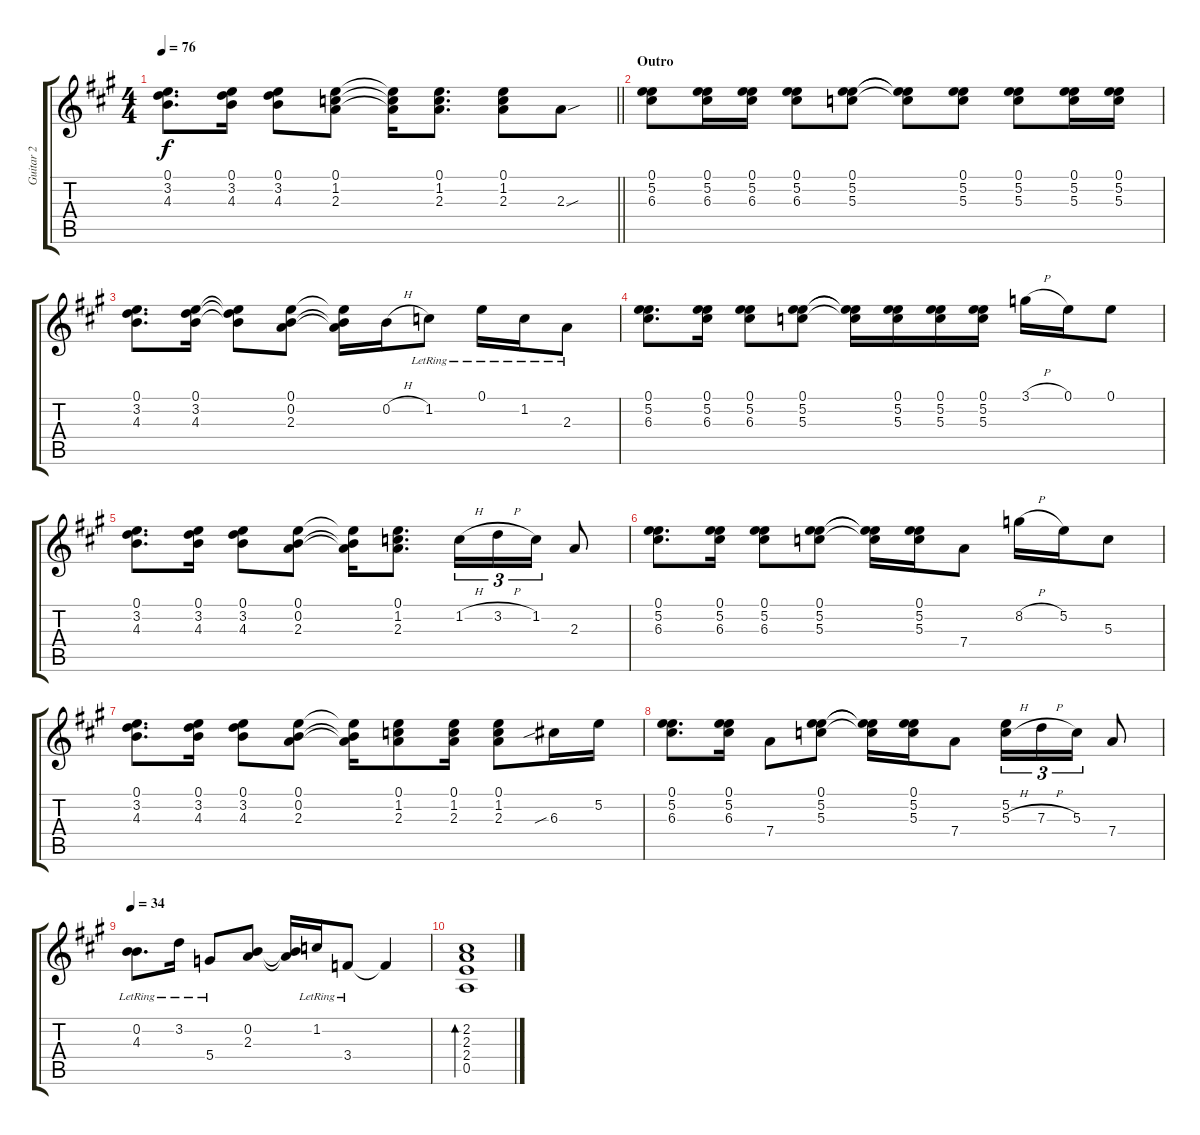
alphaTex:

\track ("Guitar 2" "Guitar 2") {instrument electricguitarjazz}
\staff {score tabs}
\tuning (E4 B3 G3 D3 A2 E2) {hide}
\ts (4 4)
\tempo 76
\clef g2
\barLineRight lightlight
\ks a
(0.1 3.2 4.3).8{d dy f} (0.1 3.2 4.3).16 (0.1 3.2 4.3).8 (0.1 1.2 2.3).8 (0.1{t} 1.2{t} 2.3{t}).16 (0.1 1.2 2.3).8{d} (0.1 1.2 2.3).8 2.3{sou}.8 |
\section ("" "Outro")
(0.1 5.2 6.3).8 (0.1 5.2 6.3).16 (0.1 5.2 6.3).16 (0.1 5.2 6.3).8 (0.1 5.2 5.3).8 (0.1{t} 5.2{t} 5.3{t}).8 (0.1 5.2 5.3).8 (0.1 5.2 5.3).8 (0.1 5.2 5.3).16 (0.1 5.2 5.3).16 |
(0.1 3.2 4.3).8{d} (0.1 3.2 4.3).16 (0.1{t} 3.2{t} 4.3{t}).8 (0.1 0.2 2.3).8 (0.1{t} 0.2{t} 2.3{t}).16 0.2{h}.16 1.2{lr}.8 0.1{lr}.16 1.2{lr}.16 2.3{lr}.8 |
(0.1 5.2 6.3).8{d} (0.1 5.2 6.3).16 (0.1 5.2 6.3).8 (0.1 5.2 5.3).8 (0.1{t} 5.2{t} 5.3{t}).16 (0.1 5.2 5.3).16 (0.1 5.2 5.3).16 (0.1 5.2 5.3).16 3.1{h}.16 0.1.16 0.1.8 |
(0.1 3.2 4.3).8{d} (0.1 3.2 4.3).16 (0.1 3.2 4.3).8 (0.1 0.2 2.3).8 (0.1{t} 0.2{t} 2.3{t}).16 (0.1 1.2 2.3).8{d} 1.2{h}.16{tu (3 2)} 3.2{h}.16{tu (3 2)} 1.2.16{tu (3 2)} 2.3.8 |
(0.1 5.2 6.3).8{d} (0.1 5.2 6.3).16 (0.1 5.2 6.3).8 (0.1 5.2 5.3).8 (0.1{t} 5.2{t} 5.3{t}).16 (0.1 5.2 5.3).16 7.4.8 8.2{h}.16 5.2.16 5.3.8 |
(0.1 3.2 4.3).8{d} (0.1 3.2 4.3).16 (0.1 3.2 4.3).8 (0.1 0.2 2.3).8 (0.1{t} 0.2{t} 2.3{t}).16 (0.1 1.2 2.3).8 (0.1 1.2 2.3).16 (0.1 1.2 2.3).8 6.3{sib}.16 5.2.16 |
(0.1 5.2 6.3).8{d} (0.1 5.2 6.3).16 7.4.8 (0.1 5.2 5.3).8 (0.1{t} 5.2{t} 5.3{t}).16 (0.1 5.2 5.3).16 7.4.8 (5.2 5.3{h}).16{tu (3 2)} 7.3{h}.16{tu (3 2)} 5.3.16{tu (3 2)} 7.4.8 |
\tempo 34
(0.2{lr} 4.3{lr}).8{d} 3.2{lr}.16 5.4{lr}.8 (0.2 2.3).8 (0.2{t} 2.3{t}).16 1.2{lr}.16 3.4{lr}.8 3.4{t}.4 |
(2.2 2.3 2.4 0.5).1{bd 60}
